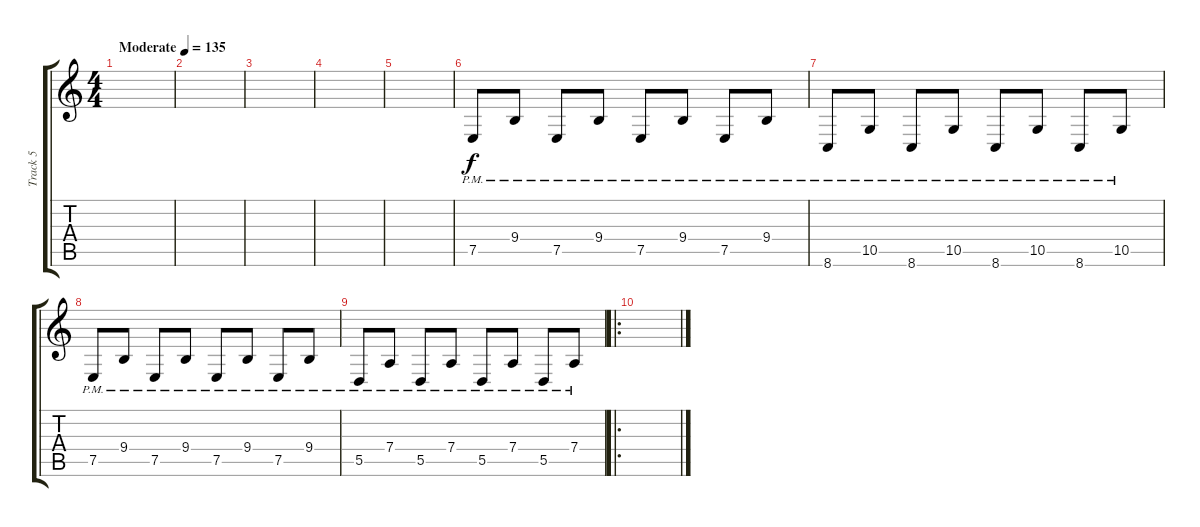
\track ("Track 5" "Track 5") {instrument synthdrum}
\staff {score tabs}
\tuning (E4 B3 G3 D3 A2 E2) {hide}
\ts (4 4)
\tempo (135 "Moderate")
\clef g2
\ks c
|
|
|
|
|
7.5{pm}.8 9.4{pm}.8 7.5{pm}.8 9.4{pm}.8 7.5{pm}.8 9.4{pm}.8 7.5{pm}.8 9.4{pm}.8 |
8.6{pm}.8 10.5{pm}.8 8.6{pm}.8 10.5{pm}.8 8.6{pm}.8 10.5{pm}.8 8.6{pm}.8 10.5{pm}.8 |
7.5{pm}.8 9.4{pm}.8 7.5{pm}.8 9.4{pm}.8 7.5{pm}.8 9.4{pm}.8 7.5{pm}.8 9.4{pm}.8 |
5.5{pm}.8 7.4{pm}.8 5.5{pm}.8 7.4{pm}.8 5.5{pm}.8 7.4{pm}.8 5.5{pm}.8 7.4{pm}.8 |
\ro
